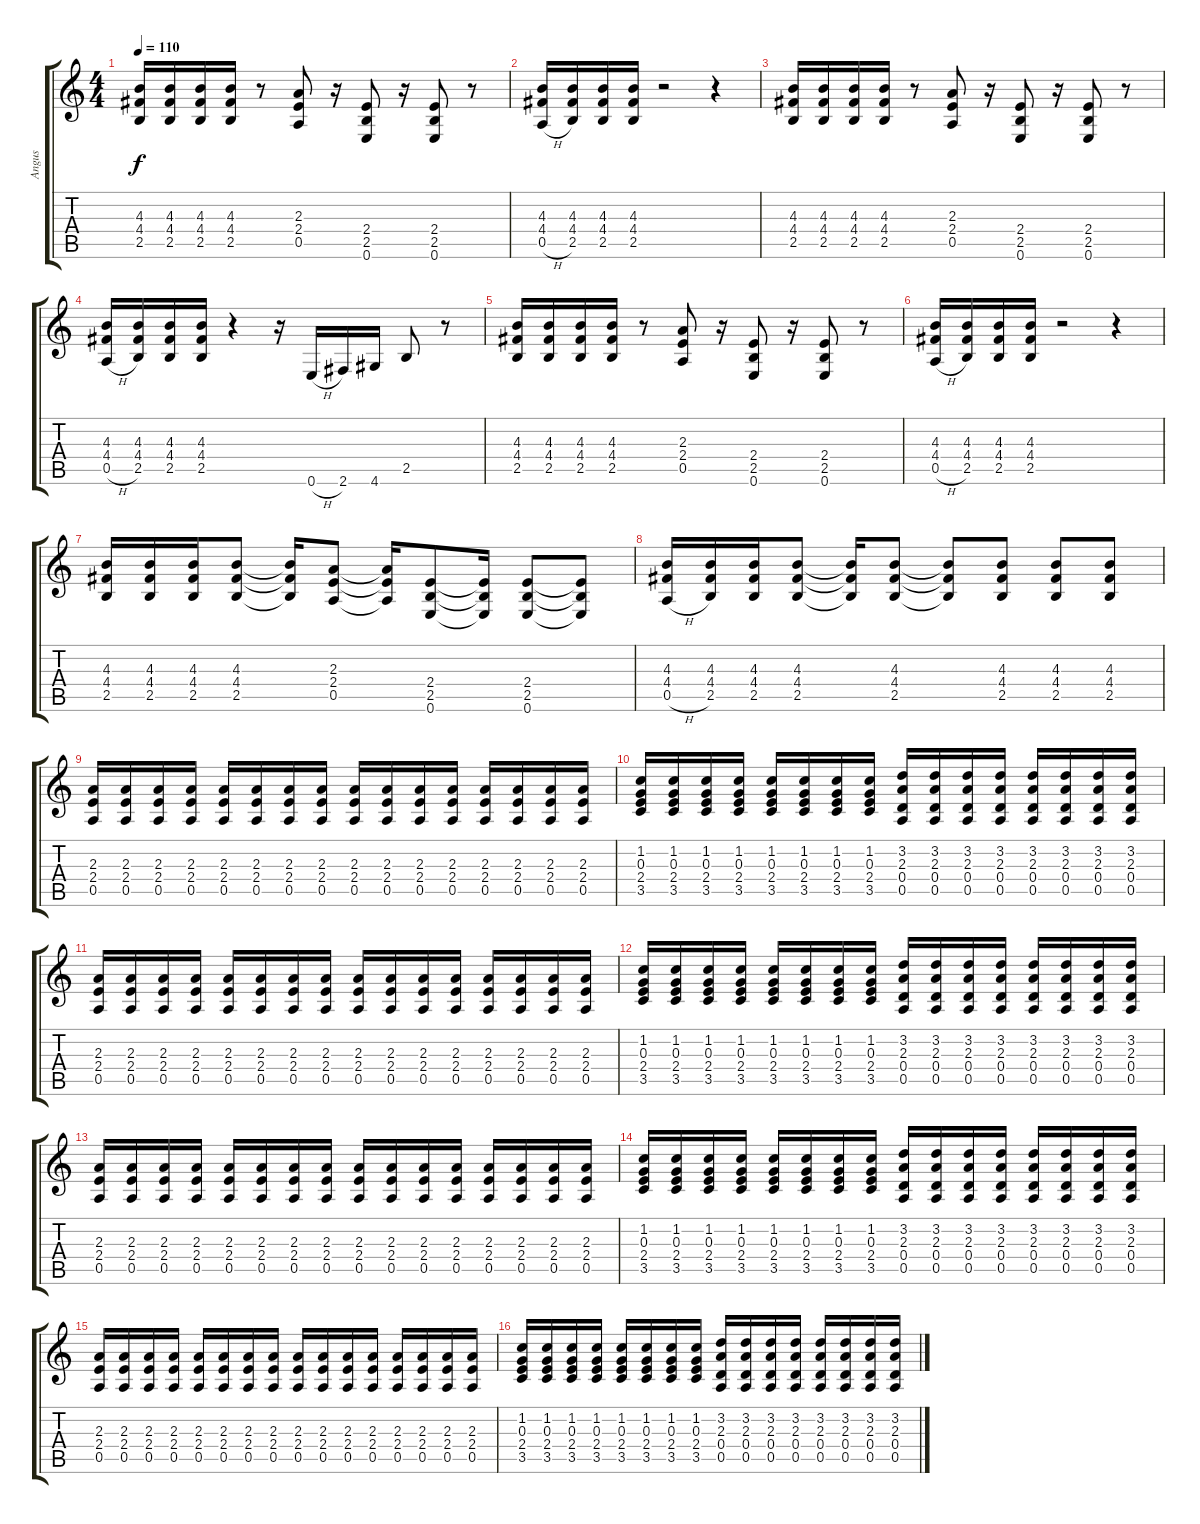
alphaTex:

\track ("Angus" "Angus") {instrument distortionguitar}
\staff {score tabs}
\tuning (E4 B3 G3 D3 A2 E2) {hide}
\ts (4 4)
\tempo 110
\clef g2
\ks c
(4.3 4.4 2.5).16{dy f} (4.3 4.4 2.5).16 (4.3 4.4 2.5).16 (4.3 4.4 2.5).16 r.8 (2.3 2.4 0.5).8 r.16 (2.4 2.5 0.6).8 r.16 (2.4 2.5 0.6).8 r.8 |
(4.3 4.4 0.5{h}).16 (4.3 4.4 2.5).16 (4.3 4.4 2.5).16 (4.3 4.4 2.5).16 r.2 r.4 |
(4.3 4.4 2.5).16 (4.3 4.4 2.5).16 (4.3 4.4 2.5).16 (4.3 4.4 2.5).16 r.8 (2.3 2.4 0.5).8 r.16 (2.4 2.5 0.6).8 r.16 (2.4 2.5 0.6).8 r.8 |
(4.3 4.4 0.5{h}).16 (4.3 4.4 2.5).16 (4.3 4.4 2.5).16 (4.3 4.4 2.5).16 r.4 r.16 0.6{h}.16 2.6.16 4.6.16 2.5.8 r.8 |
(4.3 4.4 2.5).16 (4.3 4.4 2.5).16 (4.3 4.4 2.5).16 (4.3 4.4 2.5).16 r.8 (2.3 2.4 0.5).8 r.16 (2.4 2.5 0.6).8 r.16 (2.4 2.5 0.6).8 r.8 |
(4.3 4.4 0.5{h}).16 (4.3 4.4 2.5).16 (4.3 4.4 2.5).16 (4.3 4.4 2.5).16 r.2 r.4 |
(4.3 4.4 2.5).16 (4.3 4.4 2.5).16 (4.3 4.4 2.5).16 (4.3 4.4 2.5).8 (4.3{t} 4.4{t} 2.5{t}).16 (2.3 2.4 0.5).8 (2.3{t} 2.4{t} 0.5{t}).16 (2.4 2.5 0.6).8 (2.4{t} 2.5{t} 0.6{t}).16 (2.4 2.5 0.6).8 (2.4{t} 2.5{t} 0.6{t}).8 |
(4.3 4.4 0.5{h}).16 (4.3 4.4 2.5).16 (4.3 4.4 2.5).16 (4.3 4.4 2.5).8 (4.3{t} 4.4{t} 2.5{t}).16 (4.3 4.4 2.5).8 (4.3{t} 4.4{t} 2.5{t}).8 (4.3 4.4 2.5).8 (4.3 4.4 2.5).8 (4.3 4.4 2.5).8 |
(2.3 2.4 0.5).16 (2.3 2.4 0.5).16 (2.3 2.4 0.5).16 (2.3 2.4 0.5).16 (2.3 2.4 0.5).16 (2.3 2.4 0.5).16 (2.3 2.4 0.5).16 (2.3 2.4 0.5).16 (2.3 2.4 0.5).16 (2.3 2.4 0.5).16 (2.3 2.4 0.5).16 (2.3 2.4 0.5).16 (2.3 2.4 0.5).16 (2.3 2.4 0.5).16 (2.3 2.4 0.5).16 (2.3 2.4 0.5).16 |
(1.2 0.3 2.4 3.5).16 (1.2 0.3 2.4 3.5).16 (1.2 0.3 2.4 3.5).16 (1.2 0.3 2.4 3.5).16 (1.2 0.3 2.4 3.5).16 (1.2 0.3 2.4 3.5).16 (1.2 0.3 2.4 3.5).16 (1.2 0.3 2.4 3.5).16 (3.2 2.3 0.4 0.5).16 (3.2 2.3 0.4 0.5).16 (3.2 2.3 0.4 0.5).16 (3.2 2.3 0.4 0.5).16 (3.2 2.3 0.4 0.5).16 (3.2 2.3 0.4 0.5).16 (3.2 2.3 0.4 0.5).16 (3.2 2.3 0.4 0.5).16 |
(2.3 2.4 0.5).16 (2.3 2.4 0.5).16 (2.3 2.4 0.5).16 (2.3 2.4 0.5).16 (2.3 2.4 0.5).16 (2.3 2.4 0.5).16 (2.3 2.4 0.5).16 (2.3 2.4 0.5).16 (2.3 2.4 0.5).16 (2.3 2.4 0.5).16 (2.3 2.4 0.5).16 (2.3 2.4 0.5).16 (2.3 2.4 0.5).16 (2.3 2.4 0.5).16 (2.3 2.4 0.5).16 (2.3 2.4 0.5).16 |
(1.2 0.3 2.4 3.5).16 (1.2 0.3 2.4 3.5).16 (1.2 0.3 2.4 3.5).16 (1.2 0.3 2.4 3.5).16 (1.2 0.3 2.4 3.5).16 (1.2 0.3 2.4 3.5).16 (1.2 0.3 2.4 3.5).16 (1.2 0.3 2.4 3.5).16 (3.2 2.3 0.4 0.5).16 (3.2 2.3 0.4 0.5).16 (3.2 2.3 0.4 0.5).16 (3.2 2.3 0.4 0.5).16 (3.2 2.3 0.4 0.5).16 (3.2 2.3 0.4 0.5).16 (3.2 2.3 0.4 0.5).16 (3.2 2.3 0.4 0.5).16 |
(2.3 2.4 0.5).16 (2.3 2.4 0.5).16 (2.3 2.4 0.5).16 (2.3 2.4 0.5).16 (2.3 2.4 0.5).16 (2.3 2.4 0.5).16 (2.3 2.4 0.5).16 (2.3 2.4 0.5).16 (2.3 2.4 0.5).16 (2.3 2.4 0.5).16 (2.3 2.4 0.5).16 (2.3 2.4 0.5).16 (2.3 2.4 0.5).16 (2.3 2.4 0.5).16 (2.3 2.4 0.5).16 (2.3 2.4 0.5).16 |
(1.2 0.3 2.4 3.5).16 (1.2 0.3 2.4 3.5).16 (1.2 0.3 2.4 3.5).16 (1.2 0.3 2.4 3.5).16 (1.2 0.3 2.4 3.5).16 (1.2 0.3 2.4 3.5).16 (1.2 0.3 2.4 3.5).16 (1.2 0.3 2.4 3.5).16 (3.2 2.3 0.4 0.5).16 (3.2 2.3 0.4 0.5).16 (3.2 2.3 0.4 0.5).16 (3.2 2.3 0.4 0.5).16 (3.2 2.3 0.4 0.5).16 (3.2 2.3 0.4 0.5).16 (3.2 2.3 0.4 0.5).16 (3.2 2.3 0.4 0.5).16 |
(2.3 2.4 0.5).16 (2.3 2.4 0.5).16 (2.3 2.4 0.5).16 (2.3 2.4 0.5).16 (2.3 2.4 0.5).16 (2.3 2.4 0.5).16 (2.3 2.4 0.5).16 (2.3 2.4 0.5).16 (2.3 2.4 0.5).16 (2.3 2.4 0.5).16 (2.3 2.4 0.5).16 (2.3 2.4 0.5).16 (2.3 2.4 0.5).16 (2.3 2.4 0.5).16 (2.3 2.4 0.5).16 (2.3 2.4 0.5).16 |
(1.2 0.3 2.4 3.5).16 (1.2 0.3 2.4 3.5).16 (1.2 0.3 2.4 3.5).16 (1.2 0.3 2.4 3.5).16 (1.2 0.3 2.4 3.5).16 (1.2 0.3 2.4 3.5).16 (1.2 0.3 2.4 3.5).16 (1.2 0.3 2.4 3.5).16 (3.2 2.3 0.4 0.5).16 (3.2 2.3 0.4 0.5).16 (3.2 2.3 0.4 0.5).16 (3.2 2.3 0.4 0.5).16 (3.2 2.3 0.4 0.5).16 (3.2 2.3 0.4 0.5).16 (3.2 2.3 0.4 0.5).16 (3.2 2.3 0.4 0.5).16
